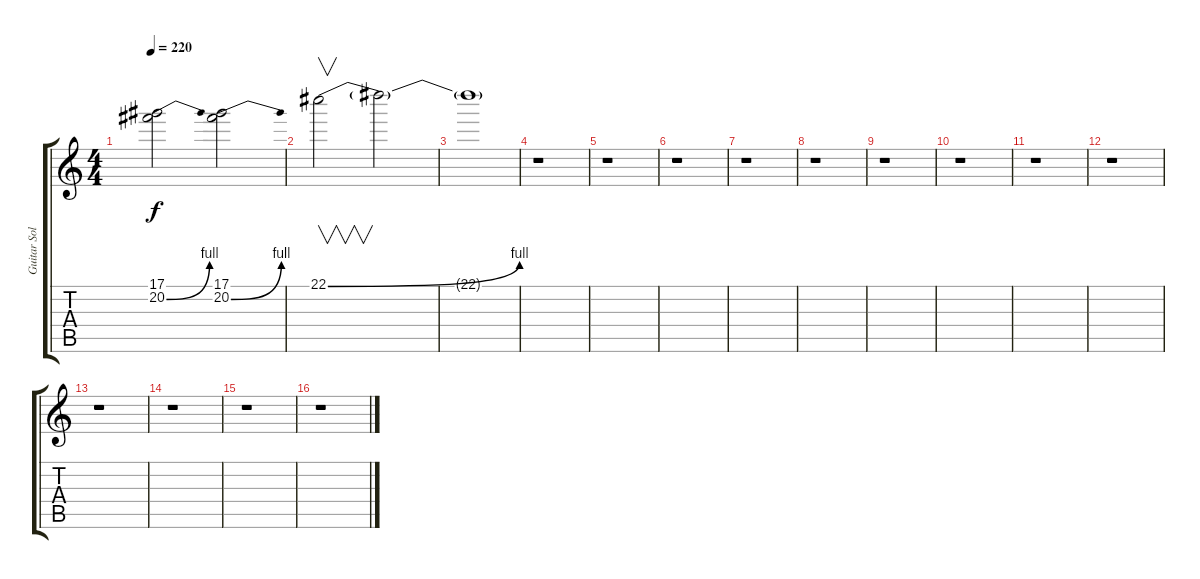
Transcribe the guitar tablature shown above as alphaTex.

\track ("Guitar Solo" "Guitar Sol") {instrument distortionguitar}
\staff {score tabs}
\tuning (Eb4 Bb3 Gb3 Db3 Ab2 Eb2) {hide}
\ts (4 4)
\tempo 220
\clef g2
\ks c
(17.1 20.2{be (bend 0 0 60 4)}).2{dy f} (17.1 20.2{be (bend 0 0 60 4)}).2 |
22.1{be (bend 0 0 60 4)}.2{v} 22.1{t}.2 |
22.1{t}.1 |
r.1 |
r.1 |
r.1 |
r.1 |
r.1 |
r.1 |
r.1 |
r.1 |
r.1 |
r.1 |
r.1 |
r.1 |
r.1
